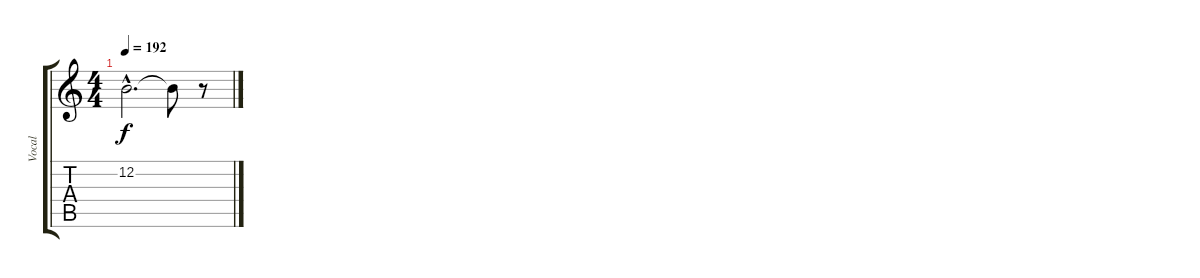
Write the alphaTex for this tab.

\track ("Vocal" "Vocal") {instrument flute}
\staff {score tabs}
\tuning (E4 B3 G3 D3 A2 E2) {hide}
\ts (4 4)
\tempo 192
\clef g2
\ks c
12.2{hac t}.2{d dy f} 12.2{t}.8 r.8
